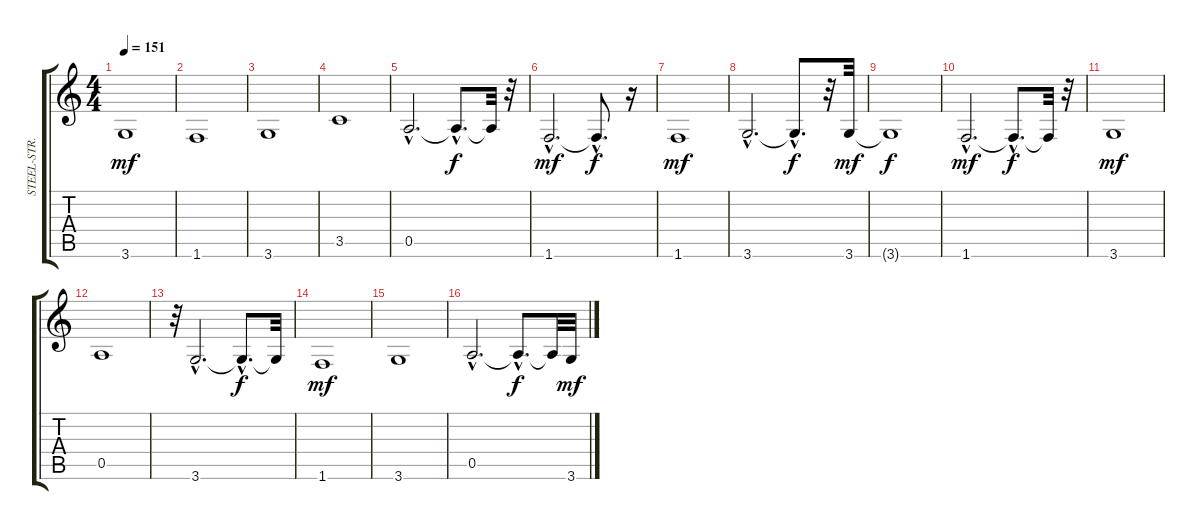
\track ("STEEL-STR.GT. THUMB " "STEEL-STR.") {instrument acousticguitarsteel}
\staff {score tabs}
\tuning (E4 B3 G3 D3 A2 E2) {hide}
\ts (4 4)
\tempo 151
\clef g2
\ks c
3.6.1{dy mf} |
1.6.1 |
3.6.1 |
3.5.1 |
0.5{hac}.2{d} 0.5{hac t}.8{d dy f} 0.5{t}.32 r.32 |
1.6{hac}.2{d dy mf} 1.6{hac t}.8{d dy f} r.16 |
1.6.1{dy mf} |
3.6{hac}.2{d} 3.6{hac t}.8{d dy f} r.32 3.6.32{dy mf} |
3.6{t}.1{dy f} |
1.6{hac}.2{d dy mf} 1.6{hac t}.8{d dy f} 1.6{t}.32 r.32 |
3.6.1{dy mf} |
0.5.1 |
r.32 3.6{hac}.2{d} 3.6{hac t}.8{d dy f} 3.6{t}.32 |
1.6.1{dy mf} |
3.6.1 |
0.5{hac}.2{d} 0.5{hac t}.8{d dy f} 0.5{t}.32 3.6.32{dy mf}
